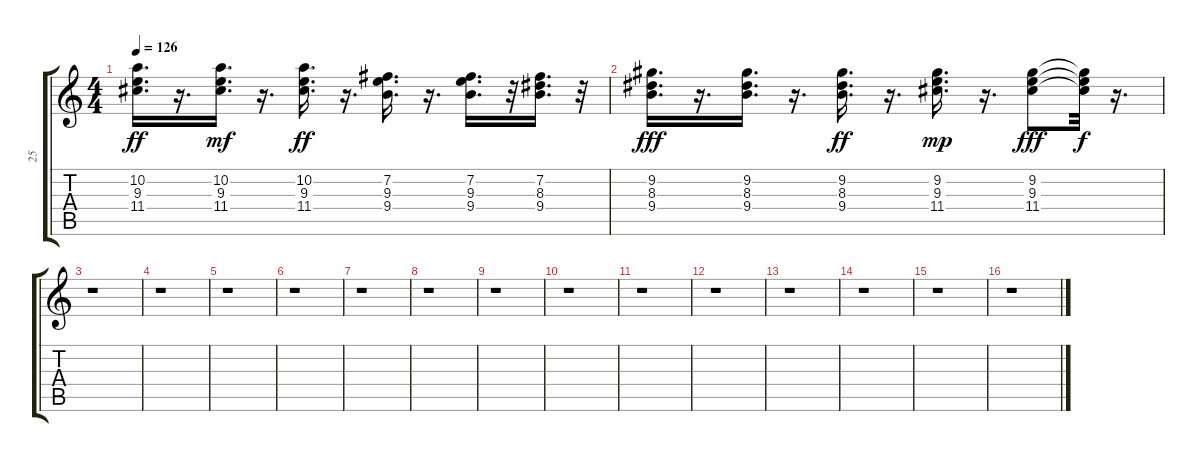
\track ("25" "25") {instrument acousticguitarnylon}
\staff {score tabs}
\tuning (E4 B3 G3 D3 A2 E2) {hide}
\ts (4 4)
\tempo 126
\clef g2
\ks c
(10.2 9.3 11.4).16{d dy ff} r.16{d} (10.2 9.3 11.4).16{d dy mf} r.16{d} (10.2 9.3 11.4).16{d dy ff} r.16{d} (7.2 9.3 9.4).16{d} r.16{d} (7.2 9.3 9.4).16{d} r.32 (7.2 8.3 9.4).16{d} r.32 |
(9.2 8.3 9.4).16{d dy fff} r.16{d} (9.2 8.3 9.4).16{d} r.16{d} (9.2 8.3 9.4).16{d dy ff} r.16{d} (9.2 9.3 11.4).16{d dy mp} r.16{d} (9.2 9.3 11.4).8{dy fff} (9.2{t} 9.3{t} 11.4{t}).32{dy f} r.16{d} |
r.1 |
r.1 |
r.1 |
r.1 |
r.1 |
r.1 |
r.1 |
r.1 |
r.1 |
r.1 |
r.1 |
r.1 |
r.1 |
r.1
